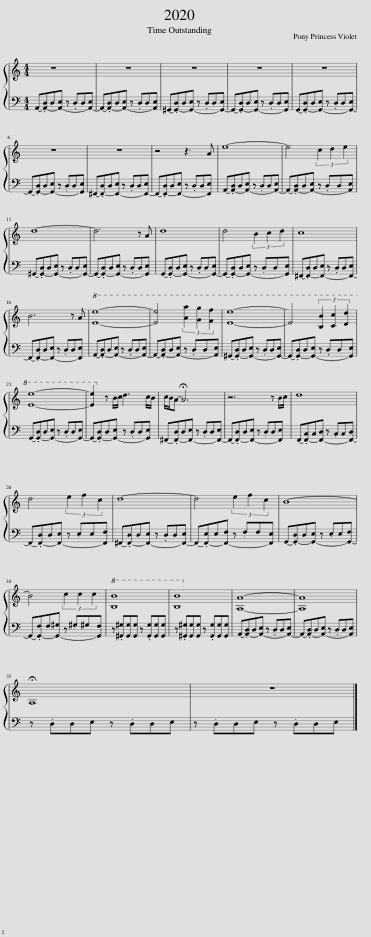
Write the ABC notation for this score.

X:1
%%score { 1 | 2 }
L:1/8
M:4/4
I:linebreak $
K:C
V:1 treble
V:2 bass
V:1
 z8 | z8 | z8 | z8 | z8 |$ %5
 z8 | z8 | z4 z3 A | e8- | e4 (3c2 d2 e2 |$ %10
 d8- | d6 z A | d8 | d4 (3B2 c2 d2 | c8 |$ %15
 B6 z A |!8va(! [ee']8- | [ee']4 (3[aa']2 [gg']2 [ff']2 | [ee']8- | e4 (3[Bb]2 [cc']2 [dd']2 |$ %20
 [ee']8- | [ee']2!8va)! z B/c/ d3 c/B/ | c/B/A- !fermata!A6 | z6 z B/c/ | d8 |$ %25
 d4 (3e2 f2 c2 | d8- | d4 (3e2 f2 c2 | B8- |$ B4 (3c2 c2 c2 | %30
!8va(! [Bb]8 | [Bb]8!8va)! | [A,A]8- | [A,A]8 |$ !fermata!A,8 | %35
 z8 |] %36
V:2
 A,,-.[A,,-D,]D,[A,,-E,] z .D,D,[A,,-E,] | A,,-.[A,,-D,]D,[A,,-E,] z .D,D,[A,,E,] | ^G,,-.[G,,-D,]D,[G,,-E,] z .D,D,[G,,-E,] | G,,-.[G,,-D,]D,[G,,-E,] z .D,D,[G,,E,] | G,,-.[G,,-D,]D,[G,,-E,] z .D,D,[G,,-E,] |$ %5
 G,,-.[G,,-D,]D,[G,,-E,] z .D,D,[G,,E,] | ^F,,-.[F,,-D,]D,[F,,-E,] z .D,D,[F,,-E,] | F,,-.[F,,-D,]D,[F,,-E,] z .D,D,[F,,E,] | A,,-.[A,,-D,]D,[A,,-E,] z .D,D,[A,,-E,] | A,,-.[A,,-D,]D,[A,,-E,] z .D,D,[A,,E,] |$ %10
 ^G,,-.[G,,-D,]D,[G,,-E,] z .D,D,[G,,-E,] | G,,-.[G,,-D,]D,[G,,-E,] z .D,D,[G,,E,] | G,,-.[G,,-D,]D,[G,,-E,] z .D,D,[G,,-E,] | G,,-.[G,,-D,]D,[G,,-E,] z .D,D,[G,,E,] | ^F,,-.[F,,-D,]D,[F,,-E,] z .D,D,[F,,-E,] |$ %15
 F,,-.[F,,-D,]D,[F,,-E,] z .D,D,[F,,E,] | A,,-.[A,,-D,]D,[A,,-E,] z .D,D,[A,,-E,] | A,,-.[A,,-D,]D,[A,,-E,] z .D,D,[A,,E,] | ^G,,-.[G,,-D,]D,[G,,-E,] z .D,D,[G,,-E,] | G,,-.[G,,-D,]D,[G,,-E,] z .D,D,[G,,E,] |$ %20
 G,,-.[G,,-D,]D,[G,,-E,] z .D,D,[G,,-E,] | G,,-.[G,,-D,]D,[G,,-E,] z .D,D,[G,,E,] | ^F,,-.[F,,-D,]D,[F,,-E,] z .D,D,[F,,-E,] | F,,-.[F,,-D,]D,[F,,-E,] z .D,D,[F,,E,] | F,,-.[F,,-C,]C,[F,,-D,] z .C,C,[F,,-D,] |$ %25
 F,,-.[F,,-D,]D,[F,,-E,] z .E,E,[F,,F,] | ^F,,-.[F,,-D,]D,[F,,-E,] z .D,D,[F,,-E,] | F,,-.[F,,-E,]E,[F,,-F,] z .F,F,[F,,E,] | G,,-.[G,,-D,]D,[G,,-E,] z .E,E,[G,,-F,] |$ G,,-.[G,,-F,]F,[G,,-^G,] z .^G,^G,[G,,F,] | %30
 z .[^G,,^G,][G,,G,][G,,G,] z .[G,,G,][G,,G,][G,,G,] | z .[^G,,^G,][G,,G,][G,,G,] z .[G,,G,][G,,G,][G,,G,] | A,,-.[A,,-D,]D,[A,,-E,] z .D,D,[A,,-E,] | A,,-.[A,,-D,]D,[A,,-E,] z .D,D,[A,,E,] |$ z .D,D,E, z .D,D,E, | %35
 z .D,D,E, z .D,D,E, |] %36
